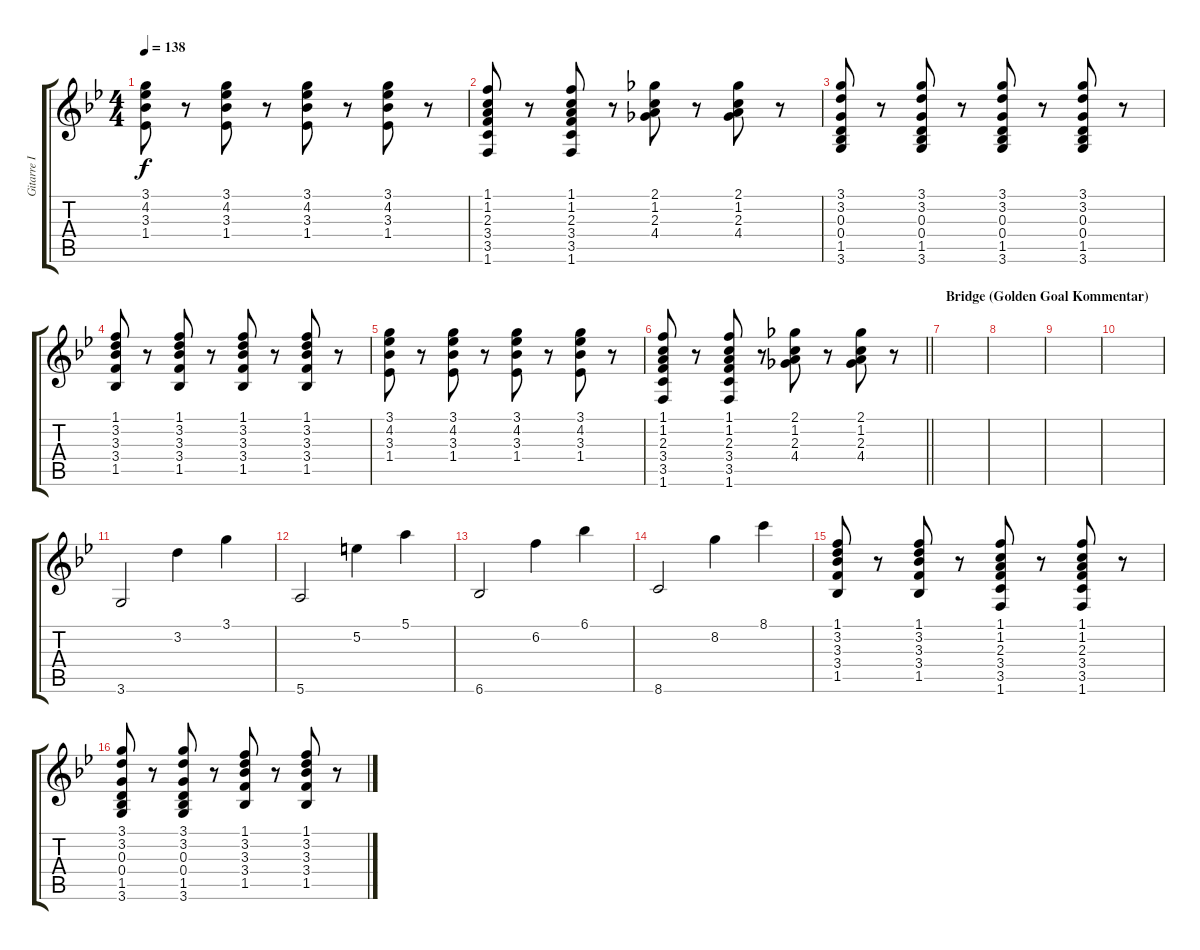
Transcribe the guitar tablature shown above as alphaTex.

\track ("Gitarre I" "Gitarre I") {instrument electricguitarclean}
\staff {score tabs}
\tuning (E4 B3 G3 D3 A2 E2) {hide}
\ts (4 4)
\tempo 138
\clef g2
\ks bb
(3.1 4.2 3.3 1.4).8{dy f} r.8 (3.1 4.2 3.3 1.4).8 r.8 (3.1 4.2 3.3 1.4).8 r.8 (3.1 4.2 3.3 1.4).8 r.8 |
(1.1 1.2 2.3 3.4 3.5 1.6).8 r.8 (1.1 1.2 2.3 3.4 3.5 1.6).8 r.8 (2.1 1.2 2.3 4.4).8 r.8 (2.1 1.2 2.3 4.4).8 r.8 |
(3.1 3.2 0.3 0.4 1.5 3.6).8 r.8 (3.1 3.2 0.3 0.4 1.5 3.6).8 r.8 (3.1 3.2 0.3 0.4 1.5 3.6).8 r.8 (3.1 3.2 0.3 0.4 1.5 3.6).8 r.8 |
(1.1 3.2 3.3 3.4 1.5).8 r.8 (1.1 3.2 3.3 3.4 1.5).8 r.8 (1.1 3.2 3.3 3.4 1.5).8 r.8 (1.1 3.2 3.3 3.4 1.5).8 r.8 |
(3.1 4.2 3.3 1.4).8 r.8 (3.1 4.2 3.3 1.4).8 r.8 (3.1 4.2 3.3 1.4).8 r.8 (3.1 4.2 3.3 1.4).8 r.8 |
\barLineRight lightlight
(1.1 1.2 2.3 3.4 3.5 1.6).8 r.8 (1.1 1.2 2.3 3.4 3.5 1.6).8 r.8 (2.1 1.2 2.3 4.4).8 r.8 (2.1 1.2 2.3 4.4).8 r.8 |
\section ("" "Bridge (Golden Goal Kommentar)")
|
|
|
|
3.6.2 3.2.4 3.1.4 |
5.6.2 5.2.4 5.1.4 |
6.6.2 6.2.4 6.1.4 |
8.6.2 8.2.4 8.1.4 |
(1.1 3.2 3.3 3.4 1.5).8 r.8 (1.1 3.2 3.3 3.4 1.5).8 r.8 (1.1 1.2 2.3 3.4 3.5 1.6).8 r.8 (1.1 1.2 2.3 3.4 3.5 1.6).8 r.8 |
(3.1 3.2 0.3 0.4 1.5 3.6).8 r.8 (3.1 3.2 0.3 0.4 1.5 3.6).8 r.8 (1.1 3.2 3.3 3.4 1.5).8 r.8 (1.1 3.2 3.3 3.4 1.5).8 r.8
